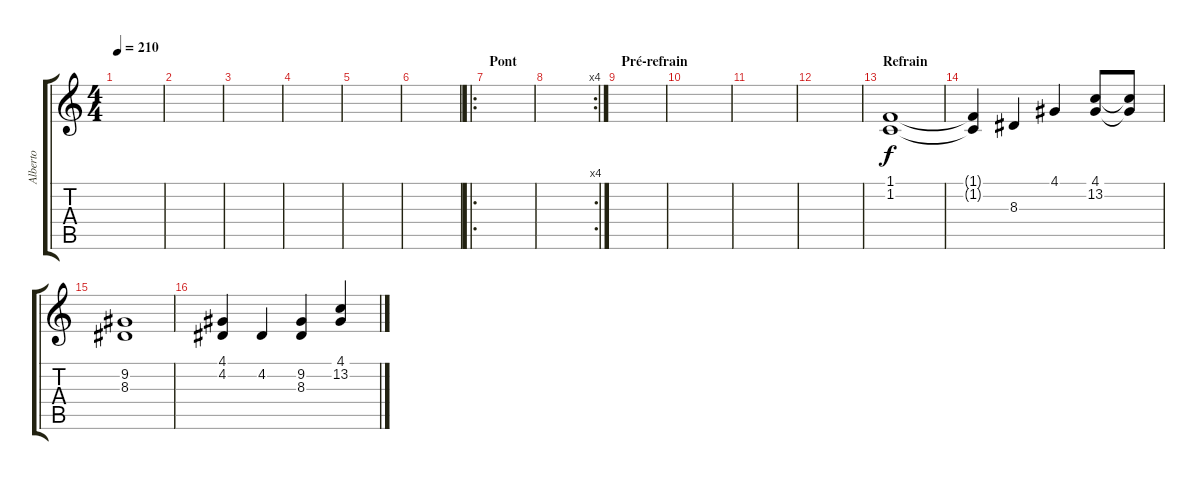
\track ("Alberto" "Alberto") {instrument trombone}
\staff {score tabs}
\tuning (E4 B3 G3 D3 A2 E2) {hide}
\ts (4 4)
\tempo 210
\clef g2
\ks c
|
|
|
|
|
|
\ro
\section ("" "Pont")
|
\rc 4
|
\section ("" "Pré-refrain")
|
|
|
|
\section ("" "Refrain")
(1.1 1.2).1 |
(1.1{t} 1.2{t}).4 8.3.4 4.1.4 (4.1 13.2).8 (4.1{t} 13.2{t}).8 |
(9.2 8.3).1 |
(4.1 4.2).4 4.2.4 (9.2 8.3).4 (4.1 13.2).4
